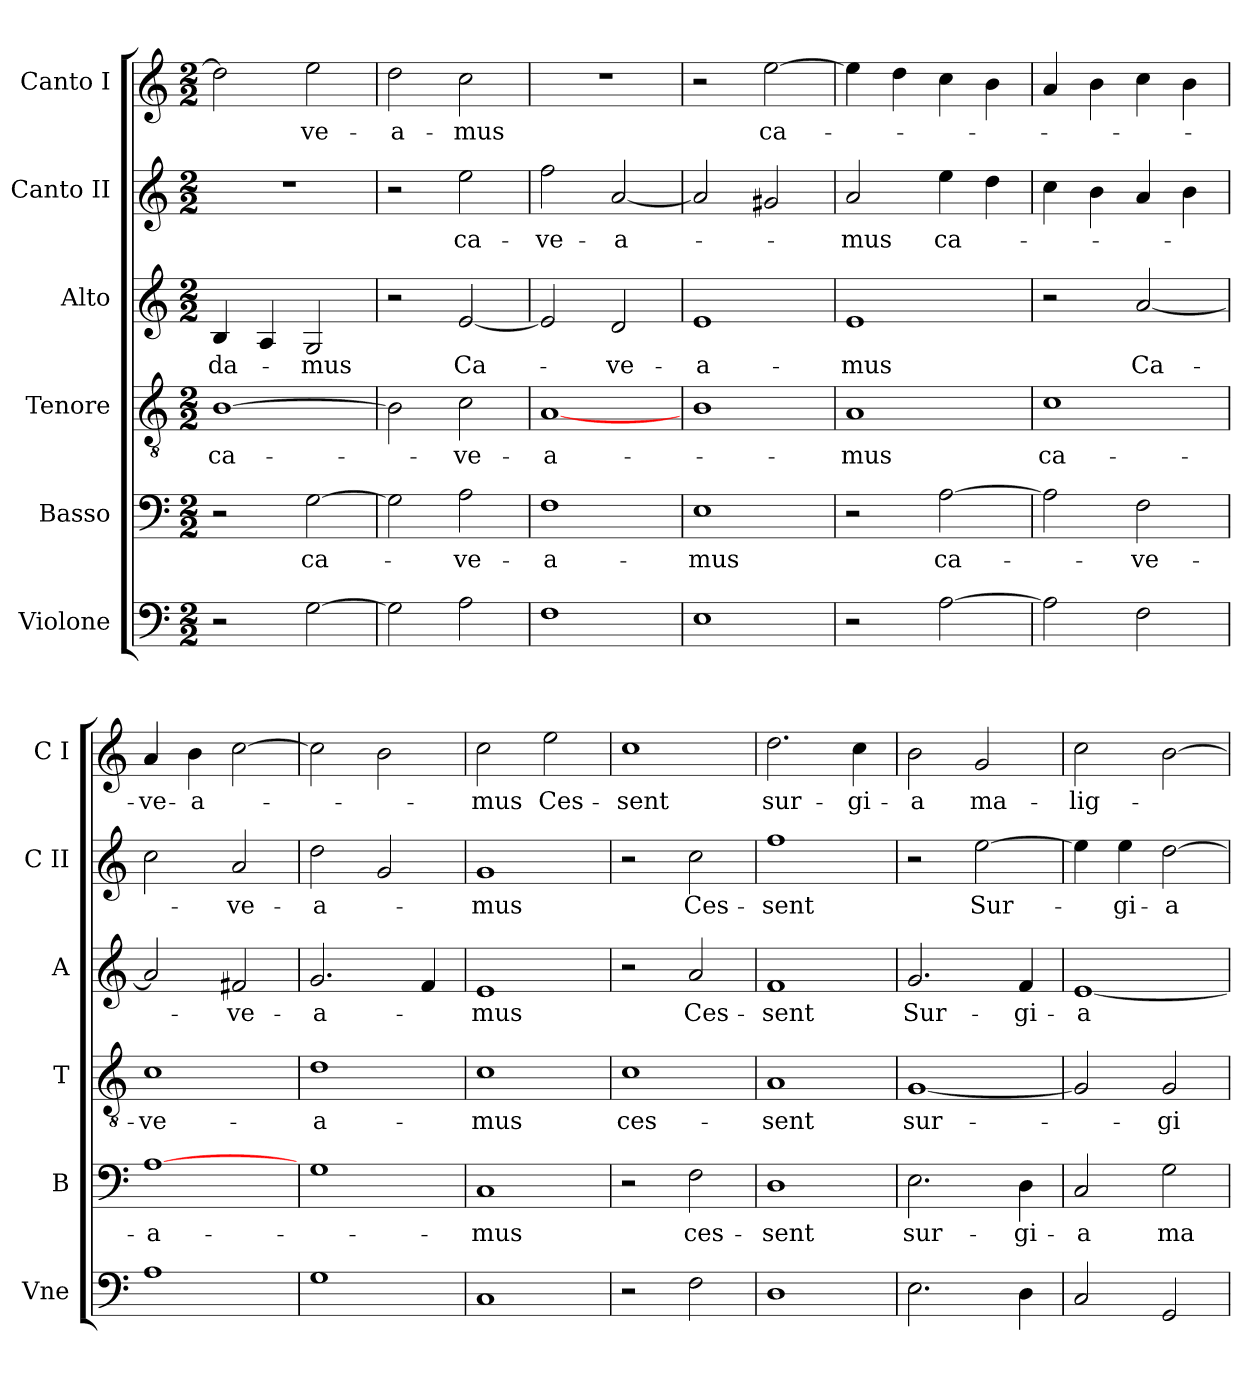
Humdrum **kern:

**kern	**kern	**text	**kern	**text	**kern	**text	**kern	**text	**kern	**text
*part6	*part5	*part5	*part4	*part4	*part3	*part3	*part2	*part2	*part1	*part1
*staff6	*staff5	*staff5	*staff4	*staff4	*staff3	*staff3	*staff2	*staff2	*staff1	*staff1
*I"Violone	*I"Basso	*	*I"Tenore	*	*I"Alto	*	*I"Canto II	*	*I"Canto I	*
*I'Vne	*I'B	*	*I'T	*	*I'A	*	*I'C II	*	*I'C I	*
*clefF4	*clefF4	*	*clefGv2	*	*clefG2	*	*clefG2	*	*clefG2	*
*k[]	*k[]	*	*k[]	*	*k[]	*	*k[]	*	*k[]	*
*M2/2	*M2/2	*	*M2/2	*	*M2/2	*	*M2/2	*	*M2/2	*
=	=	=	=	=	=	=	=	=	=	=
2r	2r	.	[1B	ca-	4B	-da-	1r	.	2dd]	.
.	.	.	.	.	4A	.	.	.	.	.
[2G	[2G	ca-	.	.	2G	-mus	.	.	2ee	-ve-
=	=	=	=	=	=	=	=	=	=	=
2G]	2G]	.	2B]	.	2r	.	2r	.	2dd	-a-
2A	2A	-ve-	2c	-ve-	[2e	Ca-	2ee	ca-	2cc	-mus
=	=	=	=	=	=	=	=	=	=	=
1F	1F	-a-	[1A	-a-	2e]	.	2ff	-ve-	1r	.
.	.	.	.	.	2d	-ve-	[2a	-a-	.	.
=	=	=	=	=	=	=	=	=	=	=
1E	1E	-mus	1B	.	1e	-a-	2a]	.	2r	.
.	.	.	.	.	.	.	2g#X	.	[2ee	ca-
=	=	=	=	=	=	=	=	=	=	=
2r	2r	.	1A	-mus	1e	-mus	2a	-mus	4ee]	.
.	.	.	.	.	.	.	.	.	4dd	.
[2A	[2A	ca-	.	.	.	.	4ee	ca-	4cc	.
.	.	.	.	.	.	.	4dd	.	4b	.
=	=	=	=	=	=	=	=	=	=	=
2A]	2A]	.	1c	ca-	2r	.	4cc	.	4a	.
.	.	.	.	.	.	.	4b	.	4b	.
2F	2F	-ve-	.	.	[2a	Ca-	4a	.	4cc	.
.	.	.	.	.	.	.	4b	.	4b	.
=	=	=	=	=	=	=	=	=	=	=
1A	[1A	-a-	1c	-ve-	2a]	.	2cc	.	4a	-ve-
.	.	.	.	.	.	.	.	.	4b	-a-
.	.	.	.	.	2f#X	-ve-	2a	-ve-	[2cc	.
=	=	=	=	=	=	=	=	=	=	=
1G	1G	.	1d	-a-	2.g	-a-	2dd	-a-	2cc]	.
.	.	.	.	.	.	.	2g	.	2b	.
.	.	.	.	.	4f	.	.	.	.	.
=	=	=	=	=	=	=	=	=	=	=
1C	1C	-mus	1c	-mus	1e	-mus	1g	-mus	2cc	-mus
.	.	.	.	.	.	.	.	.	2ee	Ces-
=	=	=	=	=	=	=	=	=	=	=
2r	2r	.	1c	ces-	2r	.	2r	.	1cc	-sent
2F	2F	ces-	.	.	2a	Ces-	2cc	Ces-	.	.
=	=	=	=	=	=	=	=	=	=	=
1D	1D	-sent	1A	-sent	1f	-sent	1ff	-sent	2.dd	sur-
.	.	.	.	.	.	.	.	.	4cc	-gi-
=	=	=	=	=	=	=	=	=	=	=
2.E	2.E	sur-	[1G	sur-	2.g	Sur-	2r	.	2b	-a
.	.	.	.	.	.	.	[2ee	Sur-	2g	ma-
4D	4D	-gi-	.	.	4f	-gi-	.	.	.	.
=	=	=	=	=	=	=	=	=	=	=
2C	2C	-a	2G]	.	[1e	-a	4ee]	.	2cc	-lig-
.	.	.	.	.	.	.	4ee	-gi-	.	.
2GG	2G	ma-	2G	-gi-	.	.	[2dd	-a	[2b	.
=	=	=	=	=	=	=	=	=	=	=
*-	*-	*-	*-	*-	*-	*-	*-	*-	*-	*-
